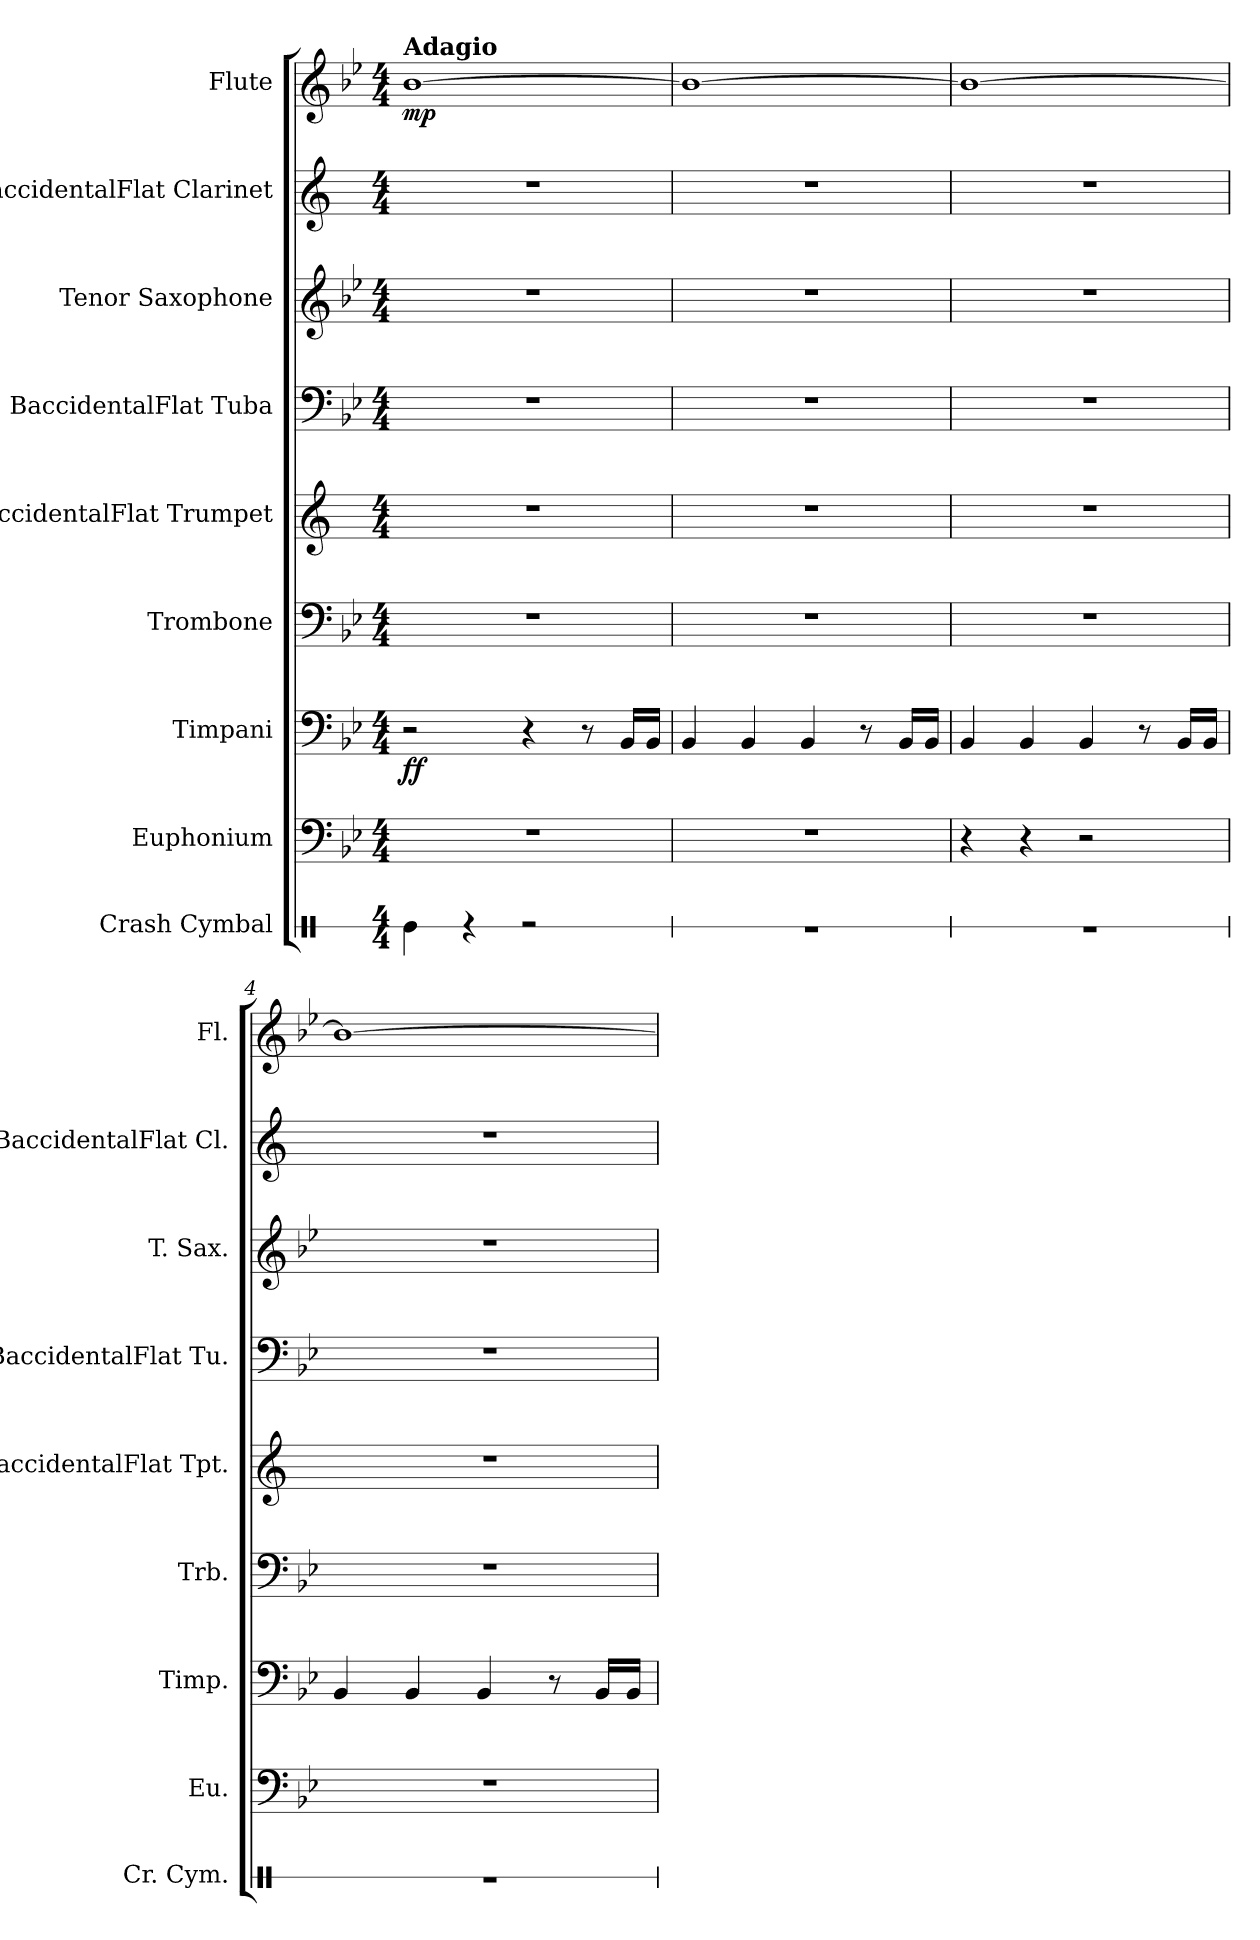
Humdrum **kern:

**kern	**kern	**kern	**dynam	**kern	**kern	**kern	**kern	**kern	**kern	**dynam
*part9	*part8	*part7	*part7	*part6	*part5	*part4	*part3	*part2	*part1	*part1
*staff9	*staff8	*staff7	*staff7	*staff6	*staff5	*staff4	*staff3	*staff2	*staff1	*staff1
*I"Crash Cymbal	*I"Euphonium	*I"Timpani	*	*I"Trombone	*I"BaccidentalFlat Trumpet	*I"BaccidentalFlat Tuba	*I"Tenor Saxophone	*I"BaccidentalFlat Clarinet	*I"Flute	*
*I'Cr. Cym.	*I'Eu.	*I'Timp.	*	*I'Trb.	*I'BaccidentalFlat Tpt.	*I'BaccidentalFlat Tu.	*I'T. Sax.	*I'BaccidentalFlat Cl.	*I'Fl.	*
*stria1	*	*	*	*	*	*	*	*	*	*
*clefX	*clefF4	*clefF4	*	*clefF4	*clefG2	*clefF4	*clefG2	*clefG2	*clefG2	*
*	*	*	*	*	*ITrd1c2	*	*ITrd8c14	*ITrd1c2	*	*
*k[]	*k[b-e-]	*k[b-e-]	*	*k[b-e-]	*k[b-e-]	*k[b-e-]	*k[b-e-]	*k[b-e-]	*k[b-e-]	*
*M4/4	*M4/4	*M4/4	*	*M4/4	*M4/4	*M4/4	*M4/4	*M4/4	*M4/4	*
=1	=1	=1	=1	=1	=1	=1	=1	=1	=1	=1
!	!	!	!	!	!	!	!	!	!LO:TX:a:B:t=Adagio	!
!	!	!	!LO:DY:b	!	!	!	!	!	!	!LO:DY:b
4Re\	1r	2r	ff	1r	1r	1r	1r	1r	[1b-	mp
4r	.	.	.	.	.	.	.	.	.	.
2r	.	4r	.	.	.	.	.	.	.	.
.	.	8r	.	.	.	.	.	.	.	.
.	.	16BB-/LL	.	.	.	.	.	.	.	.
.	.	16BB-/JJ	.	.	.	.	.	.	.	.
=2	=2	=2	=2	=2	=2	=2	=2	=2	=2	=2
1r	1r	4BB-/	.	1r	1r	1r	1r	1r	1b-_	.
.	.	4BB-/	.	.	.	.	.	.	.	.
.	.	4BB-/	.	.	.	.	.	.	.	.
.	.	8r	.	.	.	.	.	.	.	.
.	.	16BB-/LL	.	.	.	.	.	.	.	.
.	.	16BB-/JJ	.	.	.	.	.	.	.	.
=3	=3	=3	=3	=3	=3	=3	=3	=3	=3	=3
1r	4r	4BB-/	.	1r	1r	1r	1r	1r	1b-_	.
.	4r	4BB-/	.	.	.	.	.	.	.	.
.	2r	4BB-/	.	.	.	.	.	.	.	.
.	.	8r	.	.	.	.	.	.	.	.
.	.	16BB-/LL	.	.	.	.	.	.	.	.
.	.	16BB-/JJ	.	.	.	.	.	.	.	.
=4	=4	=4	=4	=4	=4	=4	=4	=4	=4	=4
1r	1r	4BB-/	.	1r	1r	1r	1r	1r	1b-_	.
.	.	4BB-/	.	.	.	.	.	.	.	.
.	.	4BB-/	.	.	.	.	.	.	.	.
.	.	8r	.	.	.	.	.	.	.	.
.	.	16BB-/LL	.	.	.	.	.	.	.	.
.	.	16BB-/JJ	.	.	.	.	.	.	.	.
=	=	=	=	=	=	=	=	=	=	=
*-	*-	*-	*-	*-	*-	*-	*-	*-	*-	*-
